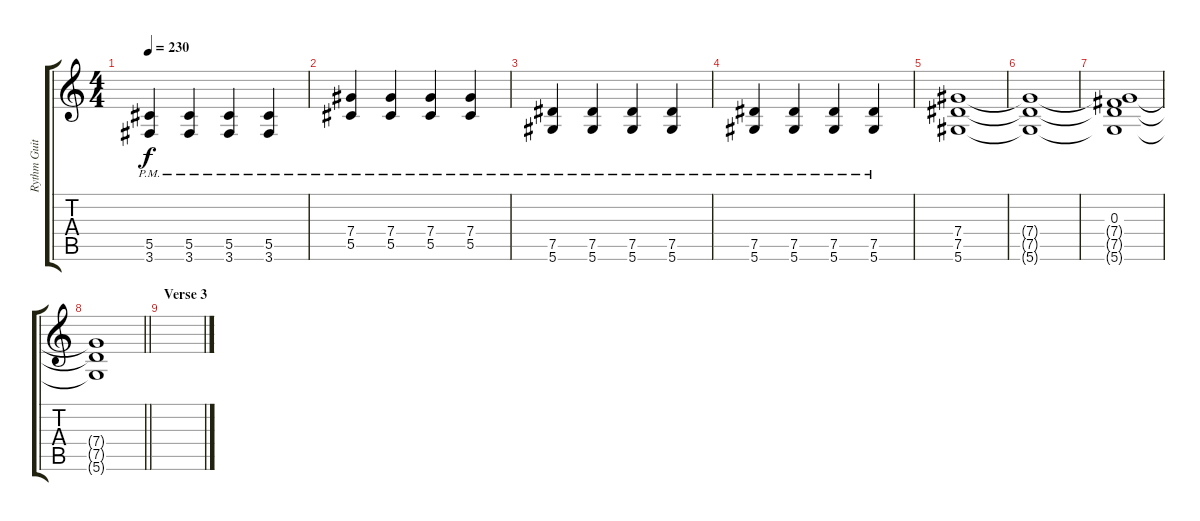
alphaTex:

\track ("Rythm Guitar" "Rythm Guit") {instrument overdrivenguitar}
\staff {score tabs}
\tuning (Eb4 Bb3 Gb3 Db3 Ab2 Eb2) {hide}
\ts (4 4)
\tempo 230
\clef g2
\ks c
(5.5 3.6{pm}).4{dy f} (5.5 3.6{pm}).4 (5.5{pm} 3.6).4 (5.5 3.6{pm}).4 |
(7.4 5.5{pm}).4 (7.4 5.5{pm}).4 (7.4 5.5{pm}).4 (7.4 5.5{pm}).4 |
(7.5 5.6{pm}).4 (7.5 5.6{pm}).4 (7.5{pm} 5.6).4 (7.5 5.6{pm}).4 |
(7.5 5.6{pm}).4 (7.5 5.6{pm}).4 (7.5{pm} 5.6).4 (7.5 5.6{pm}).4 |
(7.4 7.5 5.6).1 |
(7.4{t} 7.5{t} 5.6{t}).1 |
(0.3 7.4{t} 7.5{t} 5.6{t}).1 |
\barLineRight lightlight
(7.4{t} 7.5{t} 5.6{t}).1 |
\section ("" "Verse 3")
